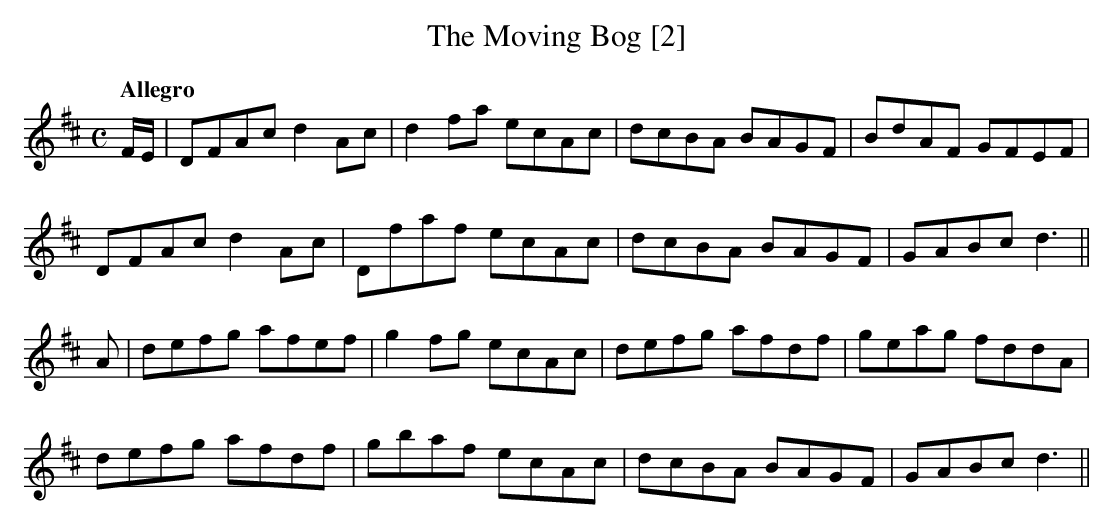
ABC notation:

X:1
T:Moving Bog [2], The
M:C
L:1/8
Q:"Allegro"
K:D
F/E/ | DFAc d2 Ac | d2 fa ecAc | dcBA BAGF | BdAF GFEF |
DFAc d2 Ac | Dfaf ecAc | dcBA BAGF | GABc d3 ||
A | defg afef | g2 fg ecAc | defg afdf | geag fddA |
defg afdf | gbaf ecAc | dcBA BAGF | GABc d3 ||
